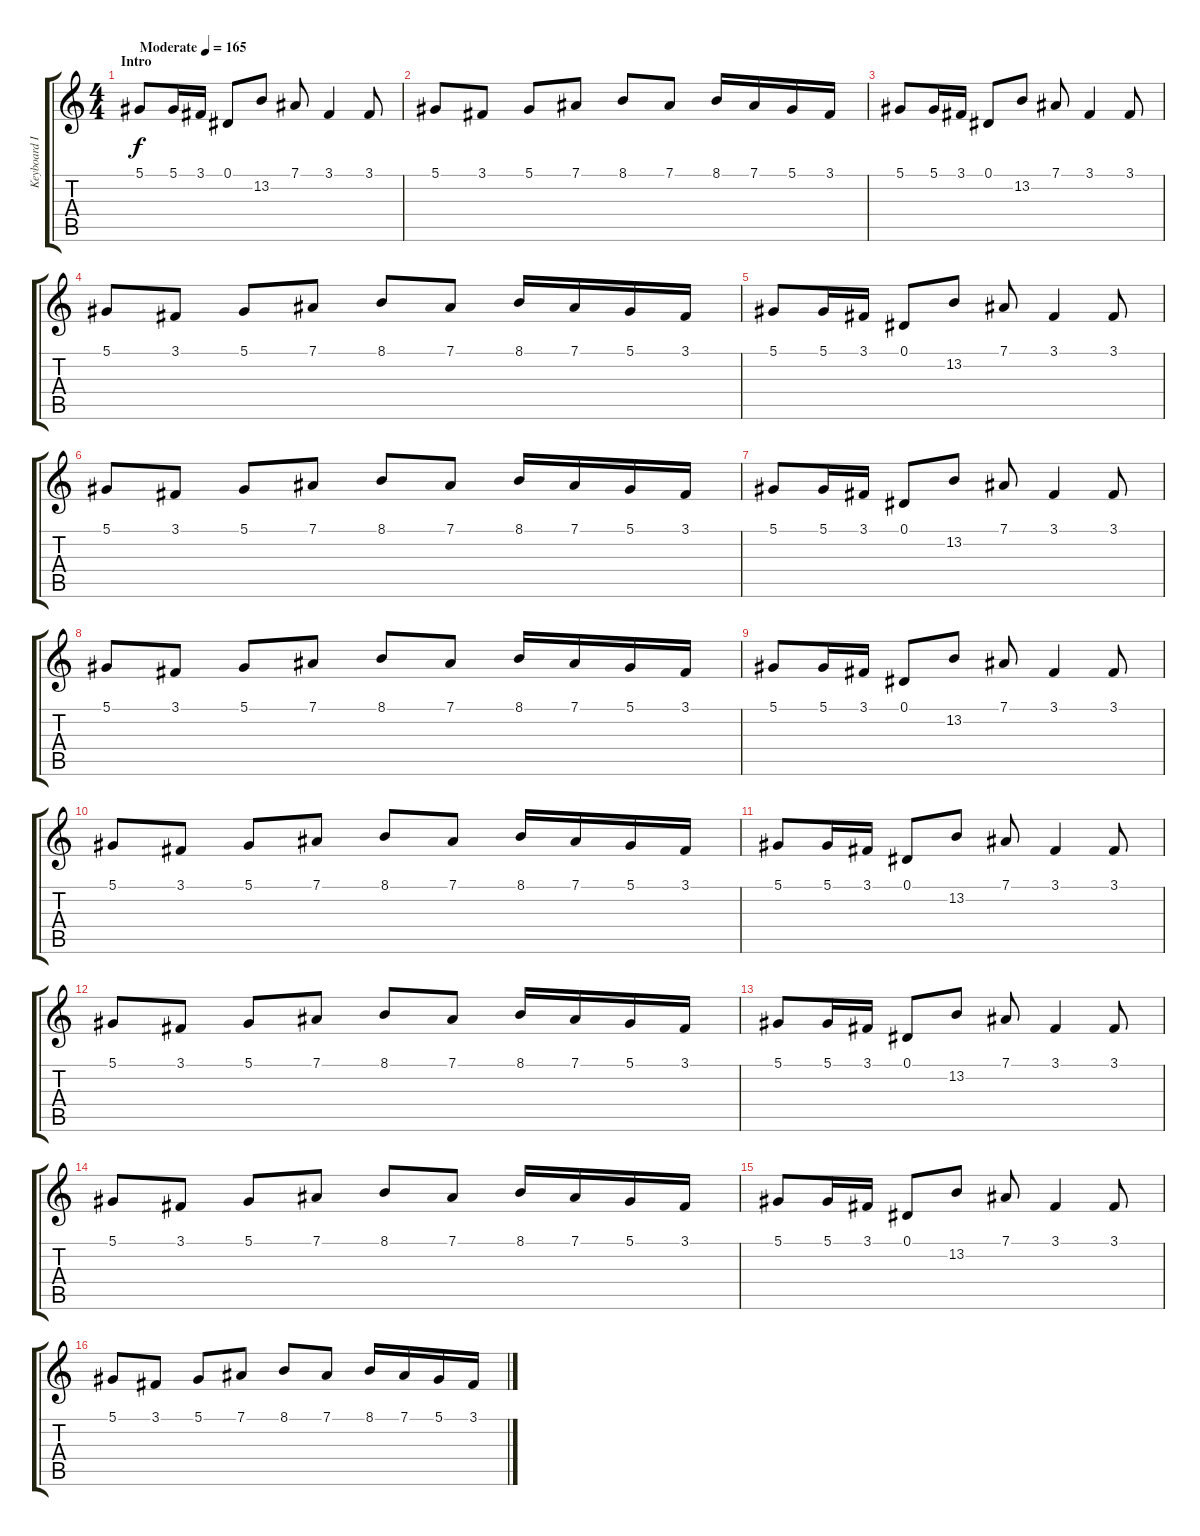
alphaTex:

\track ("Keyboard I" "Keyboard I") {instrument pad1newage}
\staff {score tabs}
\tuning (Eb4 Bb3 Gb3 Db3 Ab2 Eb2) {hide}
\ts (4 4)
\section ("" "Intro")
\tempo (165 "Moderate")
\clef g2
\ks c
5.1.8{dy f instrument pad1newage} 5.1.16 3.1.16 0.1.8 13.2.8 7.1.8 3.1.4 3.1.8 |
5.1.8 3.1.8 5.1.8 7.1.8 8.1.8 7.1.8 8.1.16 7.1.16 5.1.16 3.1.16 |
5.1.8 5.1.16 3.1.16 0.1.8 13.2.8 7.1.8 3.1.4 3.1.8 |
5.1.8 3.1.8 5.1.8 7.1.8 8.1.8 7.1.8 8.1.16 7.1.16 5.1.16 3.1.16 |
5.1.8 5.1.16 3.1.16 0.1.8 13.2.8 7.1.8 3.1.4 3.1.8 |
5.1.8 3.1.8 5.1.8 7.1.8 8.1.8 7.1.8 8.1.16 7.1.16 5.1.16 3.1.16 |
5.1.8 5.1.16 3.1.16 0.1.8 13.2.8 7.1.8 3.1.4 3.1.8 |
5.1.8 3.1.8 5.1.8 7.1.8 8.1.8 7.1.8 8.1.16 7.1.16 5.1.16 3.1.16 |
5.1.8 5.1.16 3.1.16 0.1.8 13.2.8 7.1.8 3.1.4 3.1.8 |
5.1.8 3.1.8 5.1.8 7.1.8 8.1.8 7.1.8 8.1.16 7.1.16 5.1.16 3.1.16 |
5.1.8 5.1.16 3.1.16 0.1.8 13.2.8 7.1.8 3.1.4 3.1.8 |
5.1.8 3.1.8 5.1.8 7.1.8 8.1.8 7.1.8 8.1.16 7.1.16 5.1.16 3.1.16 |
5.1.8 5.1.16 3.1.16 0.1.8 13.2.8 7.1.8 3.1.4 3.1.8 |
5.1.8 3.1.8 5.1.8 7.1.8 8.1.8 7.1.8 8.1.16 7.1.16 5.1.16 3.1.16 |
5.1.8 5.1.16 3.1.16 0.1.8 13.2.8 7.1.8 3.1.4 3.1.8 |
5.1.8 3.1.8 5.1.8 7.1.8 8.1.8 7.1.8 8.1.16 7.1.16 5.1.16 3.1.16
